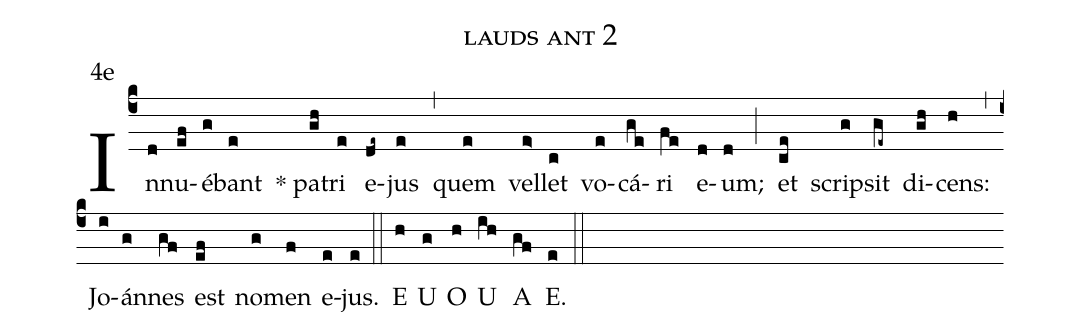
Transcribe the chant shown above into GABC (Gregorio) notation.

name:lauds ant 2;
mode:4e;
%%
(c4)In(d)nu(ef)é(g)bant(e) * pa(gh)tri(e) e(de~)jus(e) (,) quem(e) vel(e>)let(c) vo(e)cá(ge)ri(fe) e(d)um;(d) (;) et(ce) scrip(g)sit(ge~) di(gh)cens:(h) (,) Jo(i)án(g)nes(gf) est(ef) no(g)men(f) e(e)jus.(e) (::) E(h) U(g) O(h) U(ih) A(gf) E.(e) (::)
